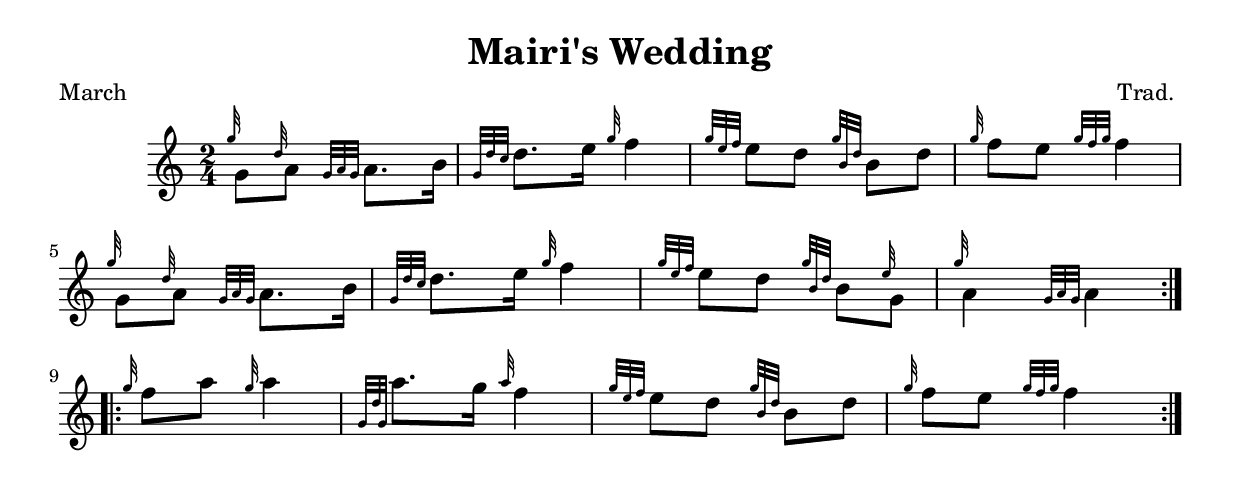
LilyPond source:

\include "bagpipe.ly"
\header {
    % meter = genre
    meter = "March"
    title = "Mairi's Wedding"
    composer = ""
    arranger = "Trad. "
    comment = "Comment"
}
\score {

{
    
    \time 2/4
    \quarterBeaming
    \hideKeySignature

    % Part 1

    \repeat volta 2 {
    \grg G8 \grd a \wbirl a8. b16|
    \thrwd d8. e16 \grg f4|
    \dble e8 d \dblb b d |
    \grg f e \dblf f4| \break

    \grg G8 \grd a \wbirl a8. b16|
    \thrwd d8. e16 \grg f4|
    \dble e8 d \dblb b \gre G|
    \grg a4 \wbirl a4|
    }
    \break

    % Part 2

    \repeat volta 2 {
    \grg f8 A \grg A4|
    \grip A8. g16 \grA f4|
    \dble e8 d \dblb b d| 
    \grg f e \dblf f4|
    }
    \break

  }



}
